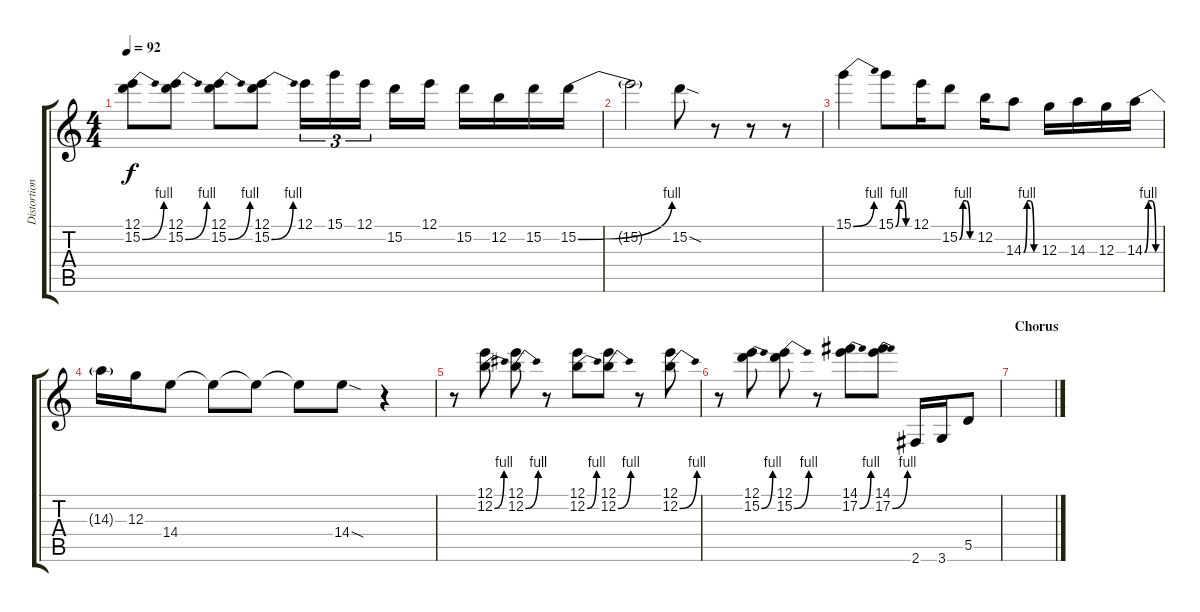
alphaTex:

\track ("Distortion Guitar" "Distortion") {instrument distortionguitar}
\staff {score tabs}
\tuning (E4 B3 G3 D3 A2 E2) {hide}
\ts (4 4)
\tempo 92
\clef g2
\ks c
(12.1 15.2{be (bend 0 0 60 4)}).8{dy f} (12.1 15.2{be (bend 0 0 60 4)}).8 (12.1 15.2{be (bend 0 0 60 4)}).8 (12.1 15.2{be (bend 0 0 60 4)}).8 12.1.16{tu (3 2)} 15.1.16{tu (3 2)} 12.1.16{tu (3 2)} 15.2.16 12.1.16 15.2.16 12.2.16 15.2.16 15.2{be (bend 0 0 60 4)}.16 |
15.2{t}.2 15.2{sod}.8 r.8 r.8 r.8 |
15.1{be (bend 0 0 60 4)}.4 15.1{be (custom 0 0 15 4 30 4 45 0 60 0)}.8 12.1.16 15.2{be (custom 0 0 15 4 30 4 45 0 60 0)}.8 12.2.16 14.3{be (custom 0 0 15 4 30 4 45 0 60 0)}.8 12.3.16 14.3.16 12.3.16 14.3{be (custom 0 0 15 4 30 4 45 0 60 0)}.16 |
14.3{t}.16 12.3.16 14.4.8 14.4{t}.8 14.4{t}.8 14.4{t}.8 14.4{sod}.8 r.4 |
r.8 (12.1 12.2{be (bend 0 0 60 4)}).8 (12.1 12.2{be (bend 0 0 60 4)}).8 r.8 (12.1 12.2{be (bend 0 0 60 4)}).8 (12.1 12.2{be (bend 0 0 60 4)}).8 r.8 (12.1 12.2{be (bend 0 0 60 4)}).8 |
r.8 (12.1 15.2{be (bend 0 0 60 4)}).8 (12.1 15.2{be (bend 0 0 60 4)}).8 r.8 (14.1 17.2{be (bend 0 0 60 4)}).8 (14.1 17.2{be (bend 0 0 60 4)}).8 2.6.16 3.6.16 5.5.8 |
\section ("" "Chorus")
